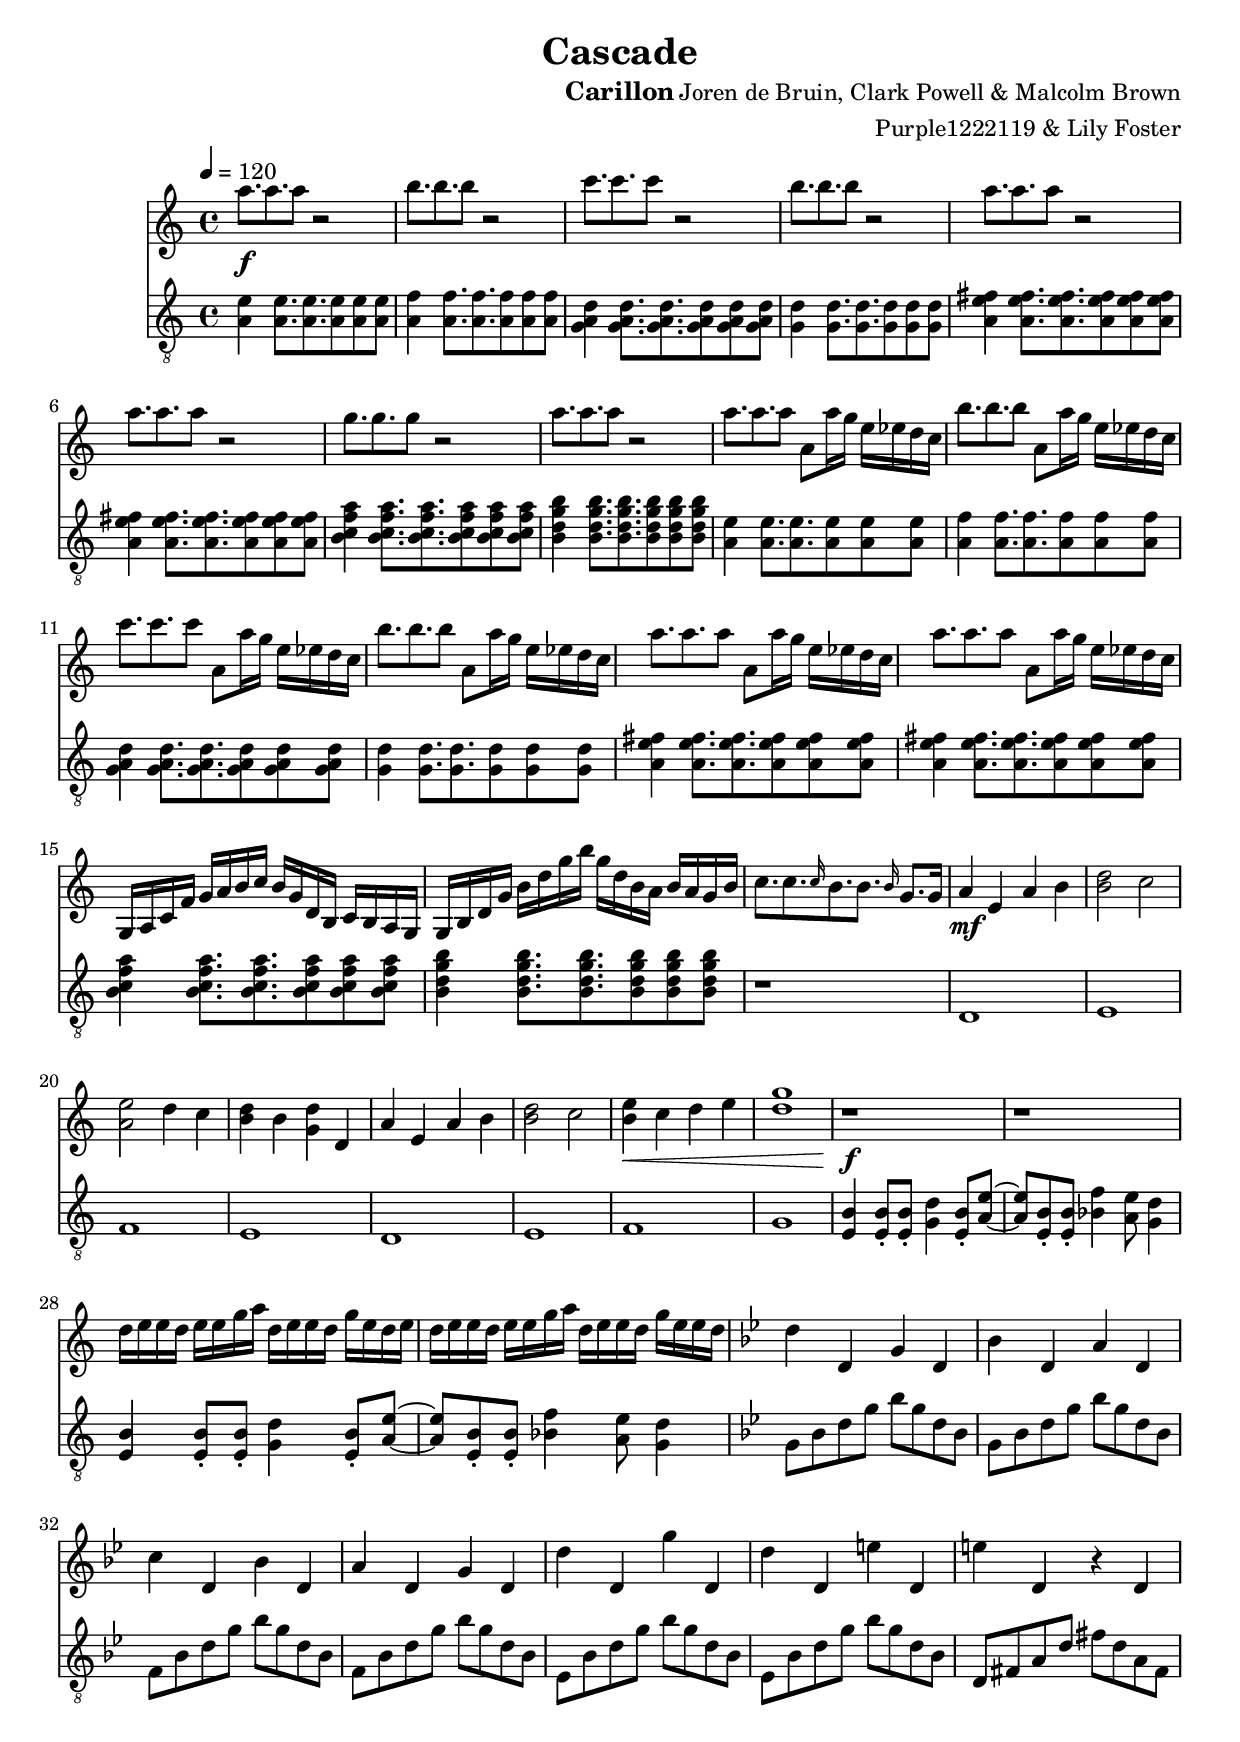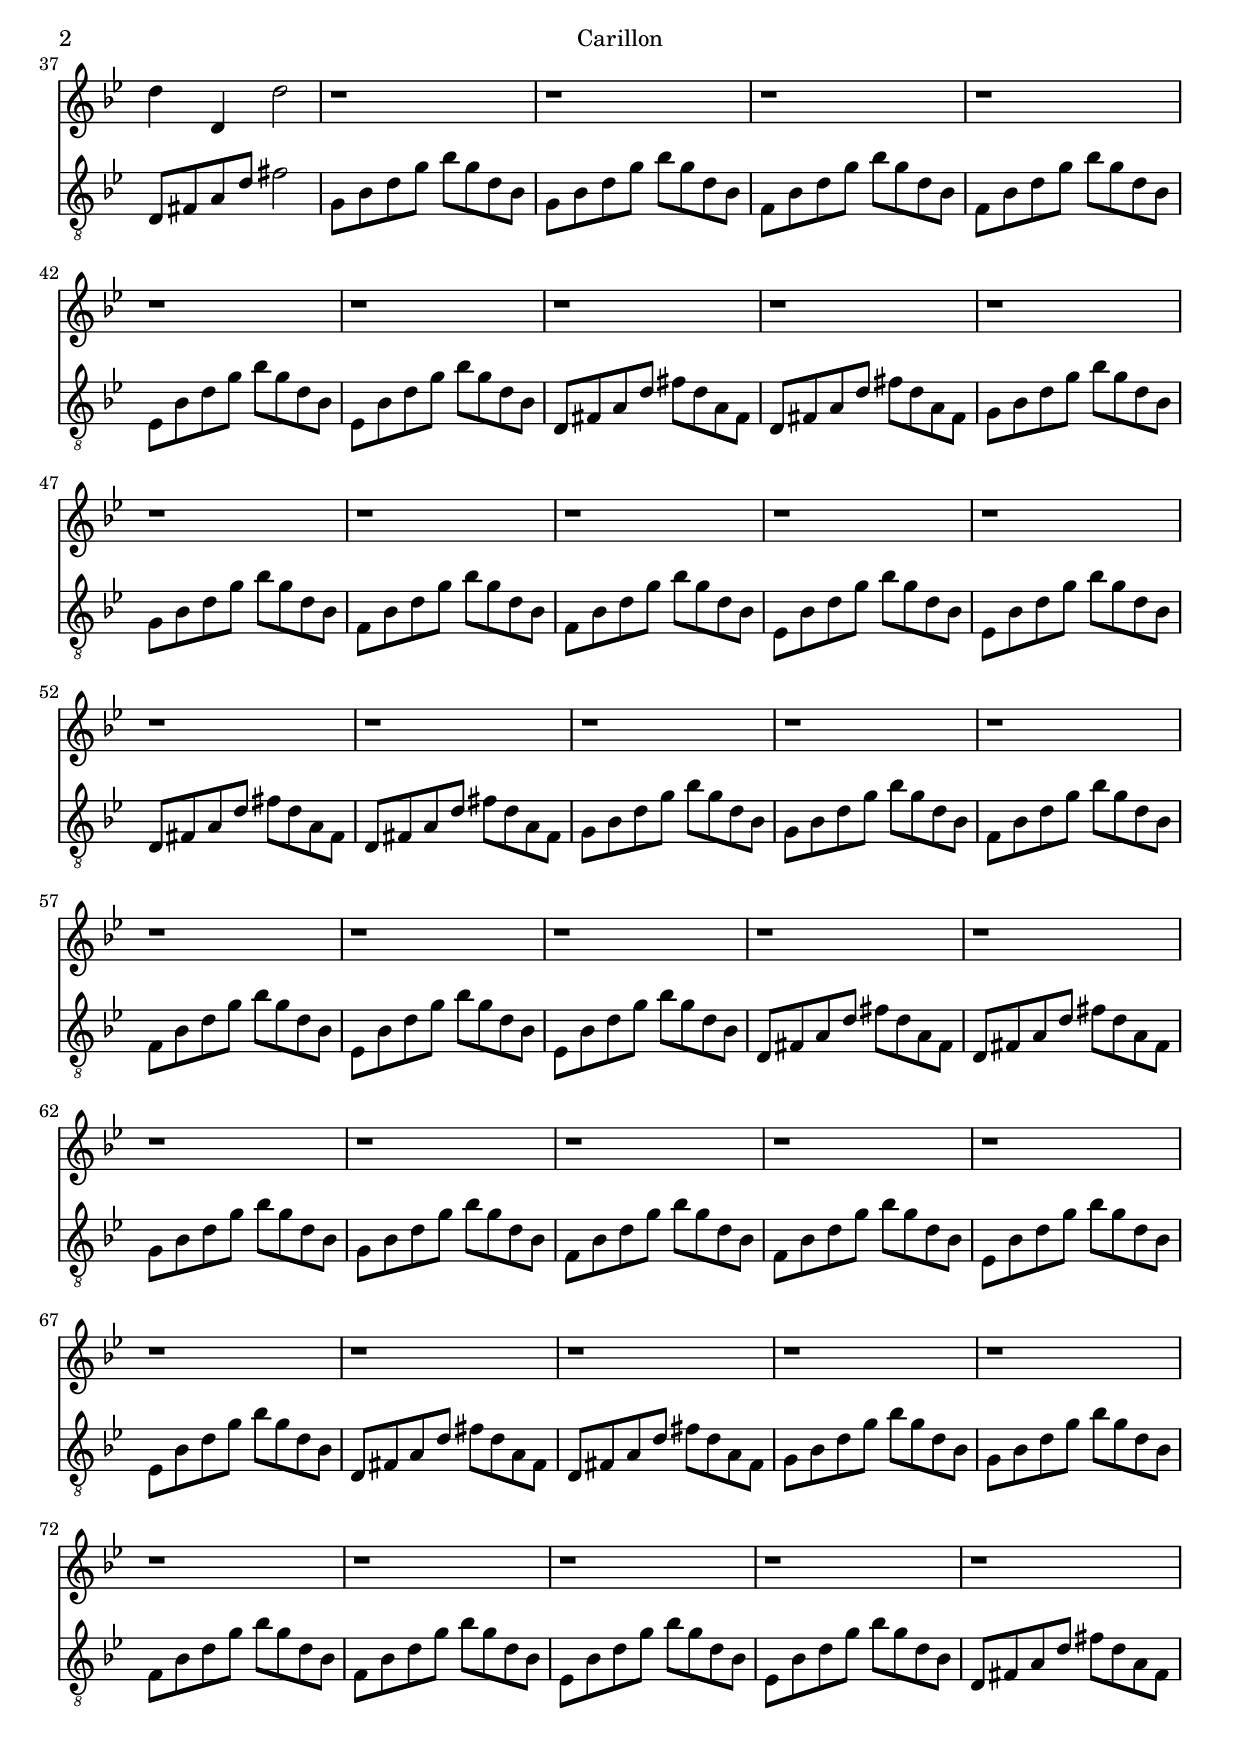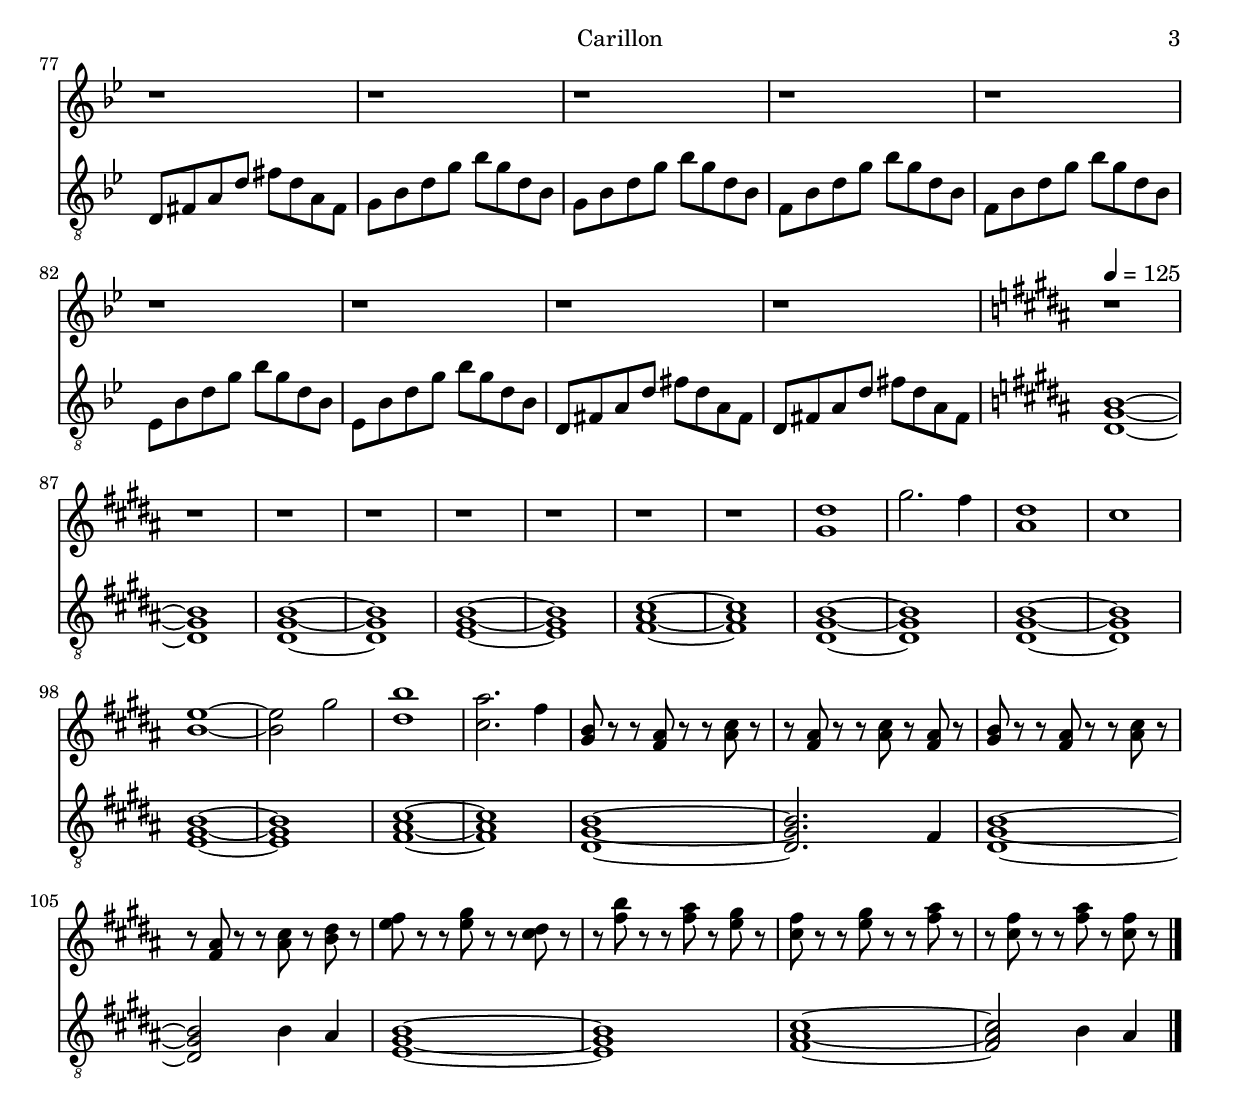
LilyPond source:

\version "2.18.2"

\header {
  title = "Cascade"
  instrument = "Carillon"
  composer = "Joren de Bruin, Clark Powell & Malcolm Brown"
  arranger = "Purple1222119 & Lily Foster"
}

main_tempo = \tempo 4 = 120
main_key = \key c \major

melody = \relative c''' {
  % part 1
  a8.\f a a8 r2
  b8. b b8 r2
  c8. c c8 r2
  b8. b b8 r2

  a8. a a8 r2
  a8. a a8 r2
  g8. g g8 r2
  a8. a a8 r2

  a8. a a8 a,8 a'16 g e ees d c
  b'8. b b8 a,8 a'16 g e ees d c
  c'8. c c8 a,8 a'16 g e ees d c
  b'8. b b8 a,8 a'16 g e ees d c

  a'8. a a8 a,8 a'16 g e ees d c
  a'8. a a8 a,8 a'16 g e ees d c

  g,16 a c f g a b c b g d b c b a g
  g16 b d g b d g b g d b a b a g b

  c8. c \grace c16 b8. b \grace b16 g8. g16

  % part 2
  a4\mf e a b
  <b d>2 c
  <a e'>2 d4 c
  <b d>4 b <g d'> d

  a'4 e a b
  <b d>2 c
  <b e>4\< c d e
  <d g>1

  % part 3
  r1\f
  r1

  d16 e e d e e g a d, e e d g e d e
  d16 e e d e e g a d, e e d g e e d

  % TODO

  % part 11
  \key g \minor d4 d, g d
  bes'4 d, a' d,
  c'4 d, bes' d,
  a'4 d, g d

  d'4 d, g' d,
  d'4 d, e' d,
  e'4 d, r d
  d'4 d, d'2

  r1
  r1
  r1
  r1

  r1
  r1
  r1
  r1

  % part 12
  r1
  r1
  r1
  r1

  r1
  r1
  r1
  r1

  r1
  r1
  r1
  r1

  r1
  r1
  r1
  r1

  r1
  r1
  r1
  r1

  r1
  r1
  r1
  r1

  % part 13
  r1
  r1
  r1
  r1

  r1
  r1
  r1
  r1

  r1
  r1
  r1
  r1

  r1
  r1
  r1
  r1

  % TODO

  % part 14
  \tempo 4 = 125 \key b \major r1
  r1
  r1
  r1

  r1
  r1
  r1
  r1

  <gis, dis'>1
  gis'2. fis4
  <ais, dis>1
  cis1

  <b e>1~
  <b e>2 gis'2
  <dis b'>1
  <cis ais'>2. fis4

  % part 15
  <gis, b>8 r r <fis ais> r r <ais cis> r
  r8 <fis ais> r r <ais cis> r <fis ais> r
  <gis b>8 r r <fis ais> r r <ais cis> r
  r8 <fis ais> r r <ais cis> r <b dis> r

  <e fis>8 r r <e gis> r r <cis dis> r
  r <fis b> r r <fis ais> r <e gis> r
  <cis fis> r r <e gis> r r <fis ais> r
  r <cis fis> r r <fis ais> r <cis fis> r

  \bar "|."
}

bass = \relative c' {
  % part 1
  <a e'>4 <a e'>8. <a e'> <a e'>8 <a e'> <a e'>
  <a f'>4 <a f'>8. <a f'> <a f'>8 <a f'> <a f'>
  <g a d>4 <g a d>8. <g a d> <g a d>8 <g a d> <g a d>
  <g d'>4 <g d'>8. <g d'> <g d'>8 <g d'> <g d'>

  <a e' fis>4 <a e' fis>8. <a e' fis> <a e' fis>8 <a e' fis> <a e' fis>
  <a e' fis>4 <a e' fis>8. <a e' fis> <a e' fis>8 <a e' fis> <a e' fis>
  <b c f a>4 <b c f a>8. <b c f a> <b c f a>8 <b c f a> <b c f a>
  <b d g b>4 <b d g b>8. <b d g b> <b d g b>8 <b d g b> <b d g b>

  <a e'>4 <a e'>8. <a e'> <a e'>8 <a e'> <a e'>
  <a f'>4 <a f'>8. <a f'> <a f'>8 <a f'> <a f'>
  <g a d>4 <g a d>8. <g a d> <g a d>8 <g a d> <g a d>
  <g d'>4 <g d'>8. <g d'> <g d'>8 <g d'> <g d'>

  <a e' fis>4 <a e' fis>8. <a e' fis> <a e' fis>8 <a e' fis> <a e' fis>
  <a e' fis>4 <a e' fis>8. <a e' fis> <a e' fis>8 <a e' fis> <a e' fis>
  <b c f a>4 <b c f a>8. <b c f a> <b c f a>8 <b c f a> <b c f a>
  <b d g b>4 <b d g b>8. <b d g b> <b d g b>8 <b d g b> <b d g b>

  r1

  % part 2
  d,1
  e1
  f1
  e1

  d1
  e1
  f1
  g1

  % part 3
  <e b'>4 <e b'>8\staccato <e b'>\staccato <g d'>4 <e b'>8\staccato <a e'>~
  <a e'>8 <e b'>8\staccato <e b'>\staccato <bes' f'>4 <a e'>8 <g d'>4

  <e b'>4 <e b'>8\staccato <e b'>\staccato <g d'>4 <e b'>8\staccato <a e'>~
  <a e'>8 <e b'>8\staccato <e b'>\staccato <bes' f'>4 <a e'>8 <g d'>4

  % TODO

  % part 11
  \key g \minor g8 bes d g bes g d bes
  g8 bes d g bes g d bes
  f8 bes d g bes g d bes
  f8 bes d g bes g d bes

  ees,8 bes' d g bes g d bes
  ees,8 bes' d g bes g d bes
  d,8 fis a d fis d a fis
  d8 fis a d fis2

  g,8 bes d g bes g d bes
  g8 bes d g bes g d bes
  f8 bes d g bes g d bes
  f8 bes d g bes g d bes

  ees,8 bes' d g bes g d bes
  ees,8 bes' d g bes g d bes
  d,8 fis a d fis d a fis
  d8 fis a d fis d a fis

  % part 12
  g8 bes d g bes g d bes
  g8 bes d g bes g d bes
  f8 bes d g bes g d bes
  f8 bes d g bes g d bes

  ees,8 bes' d g bes g d bes
  ees,8 bes' d g bes g d bes
  d,8 fis a d fis d a fis
  d8 fis a d fis d a fis

  g8 bes d g bes g d bes
  g8 bes d g bes g d bes
  f8 bes d g bes g d bes
  f8 bes d g bes g d bes

  ees,8 bes' d g bes g d bes
  ees,8 bes' d g bes g d bes
  d,8 fis a d fis d a fis
  d8 fis a d fis d a fis

  g8 bes d g bes g d bes
  g8 bes d g bes g d bes
  f8 bes d g bes g d bes
  f8 bes d g bes g d bes

  ees,8 bes' d g bes g d bes
  ees,8 bes' d g bes g d bes
  d,8 fis a d fis d a fis
  d8 fis a d fis d a fis

  % part 13
  g8 bes d g bes g d bes
  g8 bes d g bes g d bes
  f8 bes d g bes g d bes
  f8 bes d g bes g d bes

  ees,8 bes' d g bes g d bes
  ees,8 bes' d g bes g d bes
  d,8 fis a d fis d a fis
  d8 fis a d fis d a fis

  g8 bes d g bes g d bes
  g8 bes d g bes g d bes
  f8 bes d g bes g d bes
  f8 bes d g bes g d bes

  ees,8 bes' d g bes g d bes
  ees,8 bes' d g bes g d bes
  d,8 fis a d fis d a fis
  d8 fis a d fis d a fis

  % TODO

  % part 14
  \tempo 4 = 125 \key b \major <dis gis b>1~
  <dis gis b>1
  <dis gis b>1~
  <dis gis b>1

  <e gis b>1~
  <e gis b>1
  <fis ais cis>1~
  <fis ais cis>1

  <dis gis b>1~
  <dis gis b>1
  <dis gis b>1~
  <dis gis b>1

  <e gis b>1~
  <e gis b>1
  <fis ais cis>1~
  <fis ais cis>1

  % part 15
  <dis gis b>1~
  <dis gis b>2. fis4
  <dis gis b>1~
  <dis gis b>2 b'4 ais

  <e gis b>1~
  <e gis b>1
  <fis ais cis>1~
  <fis ais cis>2 b4 ais

  \bar "|."
}

keys = \new Staff {
  \clef "treble"

  \main_tempo
  \main_key

  \melody
}

pedals = \new Staff {
  \clef "treble_8"

  \main_tempo
  \main_key

  \bass
}

\score {
  <<
    \keys
    \pedals
  >>

  \layout {}
  \midi {}
}
